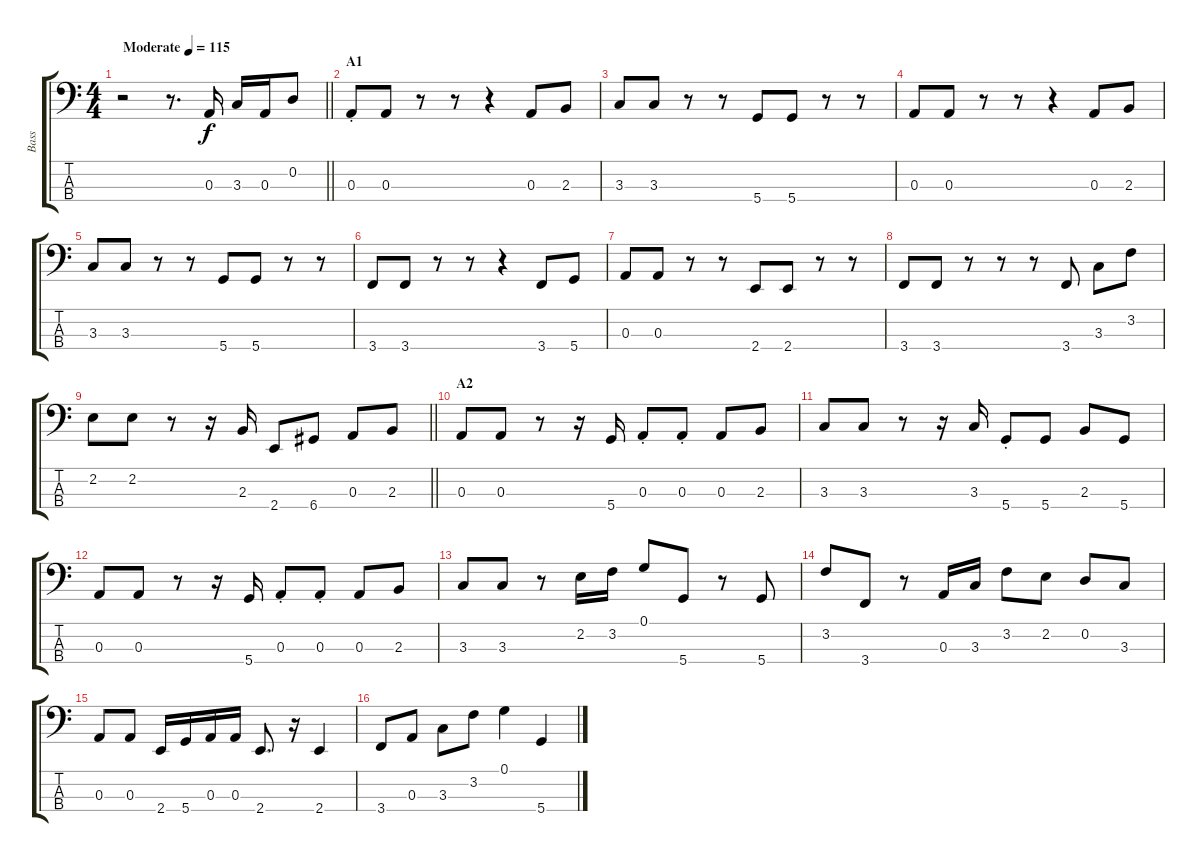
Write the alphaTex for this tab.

\track ("Bass" "Bass") {instrument electricbassfinger}
\staff {score tabs}
\tuning (G2 D2 A1 D1) {hide}
\ts (4 4)
\tempo (115 "Moderate")
\clef f4
\barLineRight lightlight
\ks c
r.2{dy f instrument electricbassfinger} r.8{d} 0.3.16 3.3.16 0.3.16 0.2.8 |
\section ("" "A1")
0.3{st}.8 0.3.8 r.8 r.8 r.4 0.3.8 2.3.8 |
3.3.8 3.3.8 r.8 r.8 5.4.8 5.4.8 r.8 r.8 |
0.3.8 0.3.8 r.8 r.8 r.4 0.3.8 2.3.8 |
3.3.8 3.3.8 r.8 r.8 5.4.8 5.4.8 r.8 r.8 |
3.4.8 3.4.8 r.8 r.8 r.4 3.4.8 5.4.8 |
0.3.8 0.3.8 r.8 r.8 2.4.8 2.4.8 r.8 r.8 |
3.4.8 3.4.8 r.8 r.8 r.8 3.4.8 3.3.8 3.2.8 |
\barLineRight lightlight
2.2.8 2.2.8 r.8 r.16 2.3.16 2.4.8 6.4.8 0.3.8 2.3.8 |
\section ("" "A2")
0.3.8 0.3.8 r.8 r.16 5.4.16 0.3{st}.8 0.3{st}.8 0.3.8 2.3.8 |
3.3.8 3.3.8 r.8 r.16 3.3.16 5.4{st}.8 5.4.8 2.3.8 5.4.8 |
0.3.8 0.3.8 r.8 r.16 5.4.16 0.3{st}.8 0.3{st}.8 0.3.8 2.3.8 |
3.3.8 3.3.8 r.8 2.2.16 3.2.16 0.1.8 5.4.8 r.8 5.4.8 |
3.2.8 3.4.8 r.8 0.3.16 3.3.16 3.2.8 2.2.8 0.2.8 3.3.8 |
0.3.8 0.3.8 2.4.16 5.4.16 0.3.16 0.3.16 2.4.8{d} r.16 2.4.4 |
3.4.8 0.3.8 3.3.8 3.2.8 0.1.4 5.4.4
